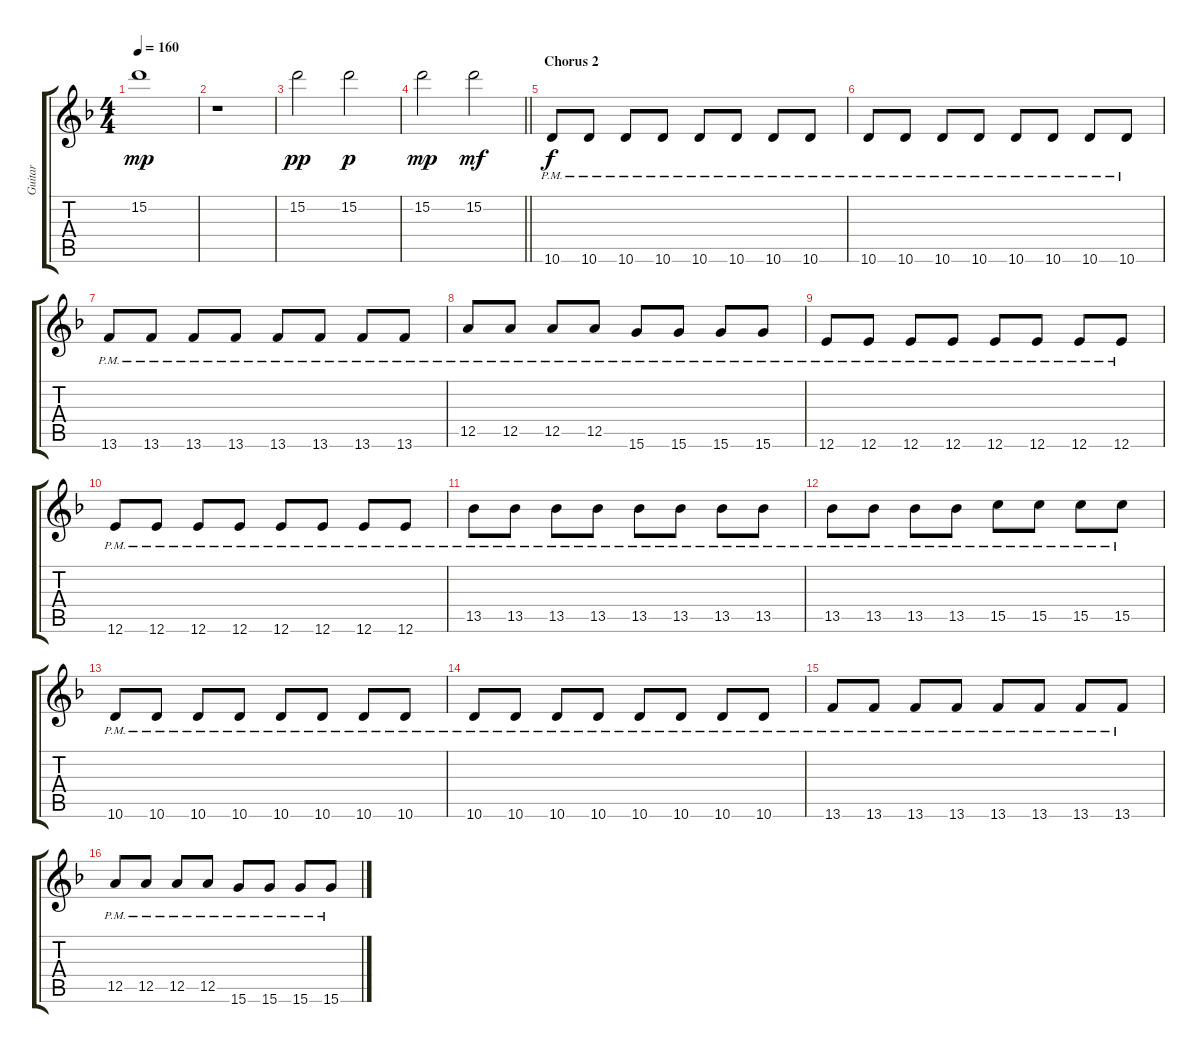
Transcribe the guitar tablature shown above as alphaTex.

\track ("Guitar" "Guitar") {instrument electricguitarmuted}
\staff {score tabs}
\tuning (E4 B3 G3 D3 A2 E2) {hide}
\ts (4 4)
\tempo 160
\clef g2
\ks f
15.2.1{dy mp} |
r.1 |
15.2.2{dy pp} 15.2.2{dy p} |
\barLineRight lightlight
15.2.2{dy mp} 15.2.2{dy mf} |
\section ("" "Chorus 2")
10.6{pm}.8{dy f instrument overdrivenguitar} 10.6{pm}.8 10.6{pm}.8 10.6{pm}.8 10.6{pm}.8 10.6{pm}.8 10.6{pm}.8 10.6{pm}.8 |
10.6{pm}.8 10.6{pm}.8 10.6{pm}.8 10.6{pm}.8 10.6{pm}.8 10.6{pm}.8 10.6{pm}.8 10.6{pm}.8 |
13.6{pm}.8 13.6{pm}.8 13.6{pm}.8 13.6{pm}.8 13.6{pm}.8 13.6{pm}.8 13.6{pm}.8 13.6{pm}.8 |
12.5{pm}.8 12.5{pm}.8 12.5{pm}.8 12.5{pm}.8 15.6{pm}.8 15.6{pm}.8 15.6{pm}.8 15.6{pm}.8 |
12.6{pm}.8 12.6{pm}.8 12.6{pm}.8 12.6{pm}.8 12.6{pm}.8 12.6{pm}.8 12.6{pm}.8 12.6{pm}.8 |
12.6{pm}.8 12.6{pm}.8 12.6{pm}.8 12.6{pm}.8 12.6{pm}.8 12.6{pm}.8 12.6{pm}.8 12.6{pm}.8 |
13.5{pm}.8 13.5{pm}.8 13.5{pm}.8 13.5{pm}.8 13.5{pm}.8 13.5{pm}.8 13.5{pm}.8 13.5{pm}.8 |
13.5{pm}.8 13.5{pm}.8 13.5{pm}.8 13.5{pm}.8 15.5{pm}.8 15.5{pm}.8 15.5{pm}.8 15.5{pm}.8 |
10.6{pm}.8{instrument overdrivenguitar} 10.6{pm}.8 10.6{pm}.8 10.6{pm}.8 10.6{pm}.8 10.6{pm}.8 10.6{pm}.8 10.6{pm}.8 |
10.6{pm}.8 10.6{pm}.8 10.6{pm}.8 10.6{pm}.8 10.6{pm}.8 10.6{pm}.8 10.6{pm}.8 10.6{pm}.8 |
13.6{pm}.8 13.6{pm}.8 13.6{pm}.8 13.6{pm}.8 13.6{pm}.8 13.6{pm}.8 13.6{pm}.8 13.6{pm}.8 |
12.5{pm}.8 12.5{pm}.8 12.5{pm}.8 12.5{pm}.8 15.6{pm}.8 15.6{pm}.8 15.6{pm}.8 15.6{pm}.8
